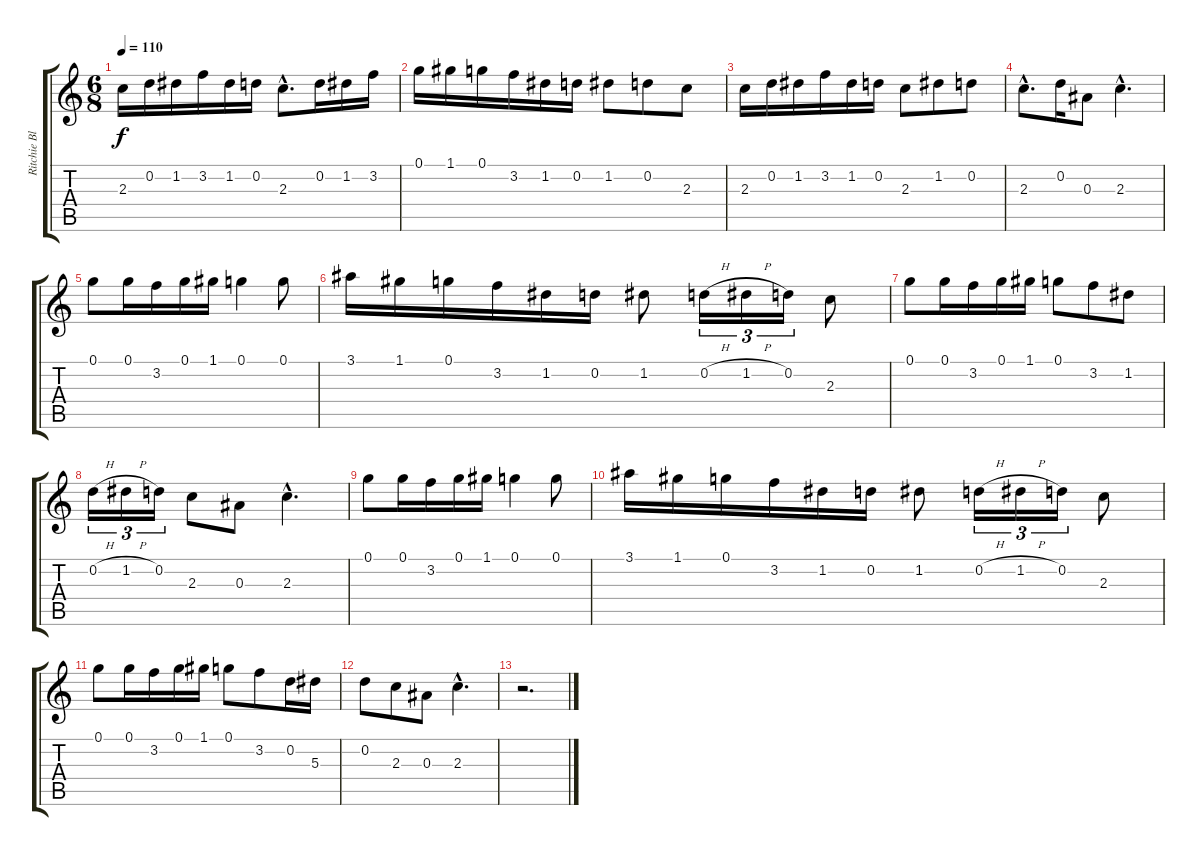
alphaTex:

\track ("Ritchie Blackmore" "Ritchie Bl") {instrument acousticguitarsteel}
\staff {score tabs}
\tuning (G4 D4 Bb3 F3 C3 G2) {hide}
\ts (6 8)
\tempo 110
\clef g2
\ks c
2.3.16{dy f} 0.2.16 1.2.16 3.2.16 1.2.16 0.2.16 2.3{hac}.8{d} 0.2.16 1.2.16 3.2.16 |
0.1.16 1.1.16 0.1.16 3.2.16 1.2.16 0.2.16 1.2.8 0.2.8 2.3.8 |
2.3.16 0.2.16 1.2.16 3.2.16 1.2.16 0.2.16 2.3.8 1.2.8 0.2.8 |
2.3{hac}.8{d} 0.2.16 0.3.8 2.3{hac}.4{d} |
0.1.8 0.1.16 3.2.16 0.1.16 1.1.16 0.1.4 0.1.8 |
3.1.16 1.1.16 0.1.16 3.2.16 1.2.16 0.2.16 1.2.8 0.2{h}.16{tu (3 2)} 1.2{h}.16{tu (3 2)} 0.2.16{tu (3 2)} 2.3.8 |
0.1.8 0.1.16 3.2.16 0.1.16 1.1.16 0.1.8 3.2.8 1.2.8 |
0.2{h}.16{tu (3 2)} 1.2{h}.16{tu (3 2)} 0.2.16{tu (3 2)} 2.3.8 0.3.8 2.3{hac}.4{d} |
0.1.8 0.1.16 3.2.16 0.1.16 1.1.16 0.1.4 0.1.8 |
3.1.16 1.1.16 0.1.16 3.2.16 1.2.16 0.2.16 1.2.8 0.2{h}.16{tu (3 2)} 1.2{h}.16{tu (3 2)} 0.2.16{tu (3 2)} 2.3.8 |
0.1.8 0.1.16 3.2.16 0.1.16 1.1.16 0.1.8 3.2.8 0.2.16 5.3.16 |
0.2.8 2.3.8 0.3.8 2.3{hac}.4{d} |
r.2{d}
